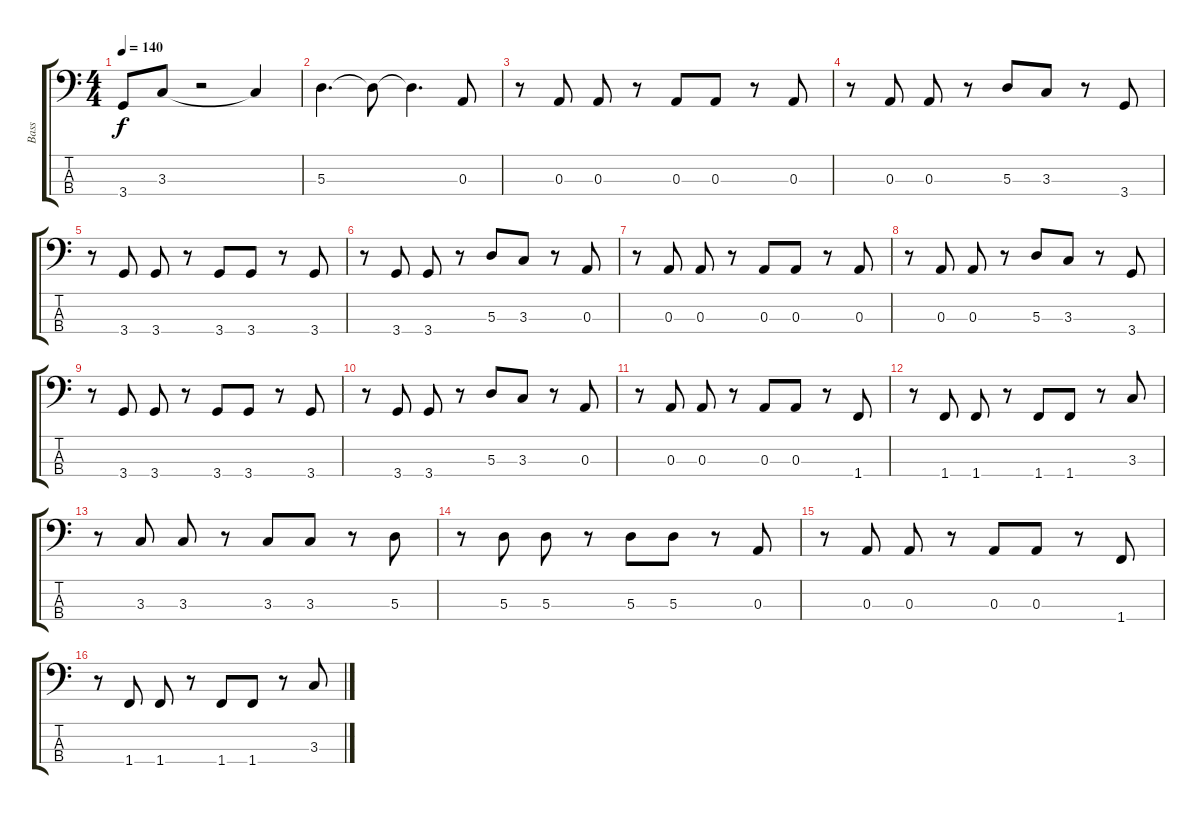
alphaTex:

\track ("Bass" "Bass") {instrument electricbasspick}
\staff {score tabs}
\tuning (G2 D2 A1 E1) {hide}
\ts (4 4)
\tempo 140
\clef f4
\ks c
3.4{t}.8{dy f} 3.3.8 r.2 3.3{t}.4 |
5.3.4{d} 5.3{t}.8 5.3{t}.4{d} 0.3.8 |
r.8 0.3.8 0.3.8 r.8 0.3.8 0.3.8 r.8 0.3.8 |
r.8 0.3.8 0.3.8 r.8 5.3.8 3.3.8 r.8 3.4.8 |
r.8 3.4.8 3.4.8 r.8 3.4.8 3.4.8 r.8 3.4.8 |
r.8 3.4.8 3.4.8 r.8 5.3.8 3.3.8 r.8 0.3.8 |
r.8 0.3.8 0.3.8 r.8 0.3.8 0.3.8 r.8 0.3.8 |
r.8 0.3.8 0.3.8 r.8 5.3.8 3.3.8 r.8 3.4.8 |
r.8 3.4.8 3.4.8 r.8 3.4.8 3.4.8 r.8 3.4.8 |
r.8 3.4.8 3.4.8 r.8 5.3.8 3.3.8 r.8 0.3.8 |
r.8 0.3.8 0.3.8 r.8 0.3.8 0.3.8 r.8 1.4.8 |
r.8 1.4.8 1.4.8 r.8 1.4.8 1.4.8 r.8 3.3.8 |
r.8 3.3.8 3.3.8 r.8 3.3.8 3.3.8 r.8 5.3.8 |
r.8 5.3.8 5.3.8 r.8 5.3.8 5.3.8 r.8 0.3.8 |
r.8 0.3.8 0.3.8 r.8 0.3.8 0.3.8 r.8 1.4.8 |
r.8 1.4.8 1.4.8 r.8 1.4.8 1.4.8 r.8 3.3.8
